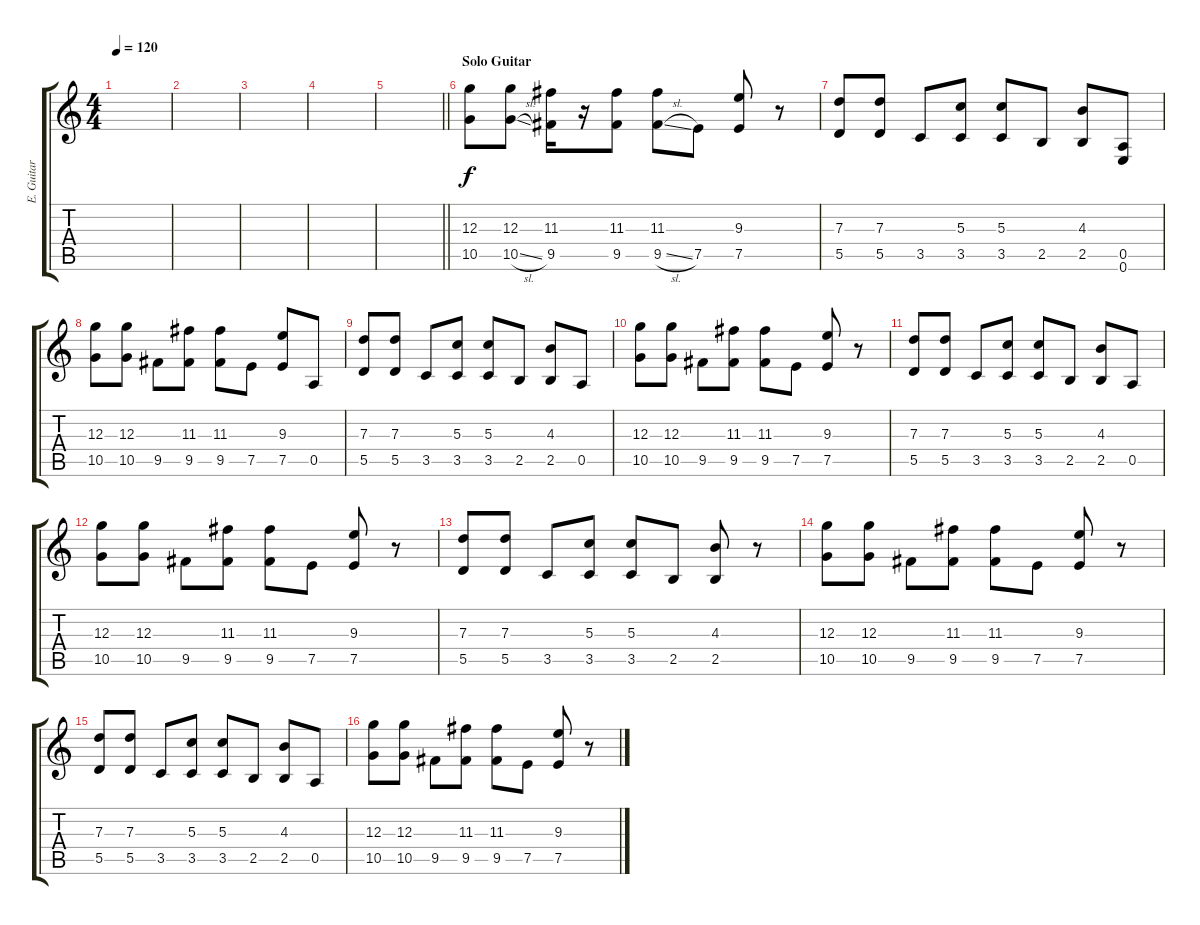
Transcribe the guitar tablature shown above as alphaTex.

\track ("E. Guitar I" "E. Guitar ") {instrument distortionguitar}
\staff {score tabs}
\tuning (E4 B3 G3 D3 A2 E2) {hide}
\ts (4 4)
\tempo 120
\clef g2
\ks c
|
|
|
|
\barLineRight lightlight
|
\section ("" "Solo Guitar")
(12.3 10.5).8 (12.3 10.5{sl}).8 (11.3 9.5).16 r.16 (11.3 9.5).8 (11.3 9.5{sl}).8 7.5.8 (9.3 7.5).8 r.8 |
(7.3 5.5).8 (7.3 5.5).8 3.5.8 (5.3 3.5).8 (5.3 3.5).8 2.5.8 (4.3 2.5).8 (0.5 0.6).8 |
(12.3 10.5).8 (12.3 10.5).8 9.5.8 (11.3 9.5).8 (11.3 9.5).8 7.5.8 (9.3 7.5).8 0.5.8 |
(7.3 5.5).8 (7.3 5.5).8 3.5.8 (5.3 3.5).8 (5.3 3.5).8 2.5.8 (4.3 2.5).8 0.5.8 |
(12.3 10.5).8 (12.3 10.5).8 9.5.8 (11.3 9.5).8 (11.3 9.5).8 7.5.8 (9.3 7.5).8 r.8 |
(7.3 5.5).8 (7.3 5.5).8 3.5.8 (5.3 3.5).8 (5.3 3.5).8 2.5.8 (4.3 2.5).8 0.5.8 |
(12.3 10.5).8 (12.3 10.5).8 9.5.8 (11.3 9.5).8 (11.3 9.5).8 7.5.8 (9.3 7.5).8 r.8 |
(7.3 5.5).8 (7.3 5.5).8 3.5.8 (5.3 3.5).8 (5.3 3.5).8 2.5.8 (4.3 2.5).8 r.8 |
(12.3 10.5).8 (12.3 10.5).8 9.5.8 (11.3 9.5).8 (11.3 9.5).8 7.5.8 (9.3 7.5).8 r.8 |
(7.3 5.5).8 (7.3 5.5).8 3.5.8 (5.3 3.5).8 (5.3 3.5).8 2.5.8 (4.3 2.5).8 0.5.8 |
(12.3 10.5).8 (12.3 10.5).8 9.5.8 (11.3 9.5).8 (11.3 9.5).8 7.5.8 (9.3 7.5).8 r.8
